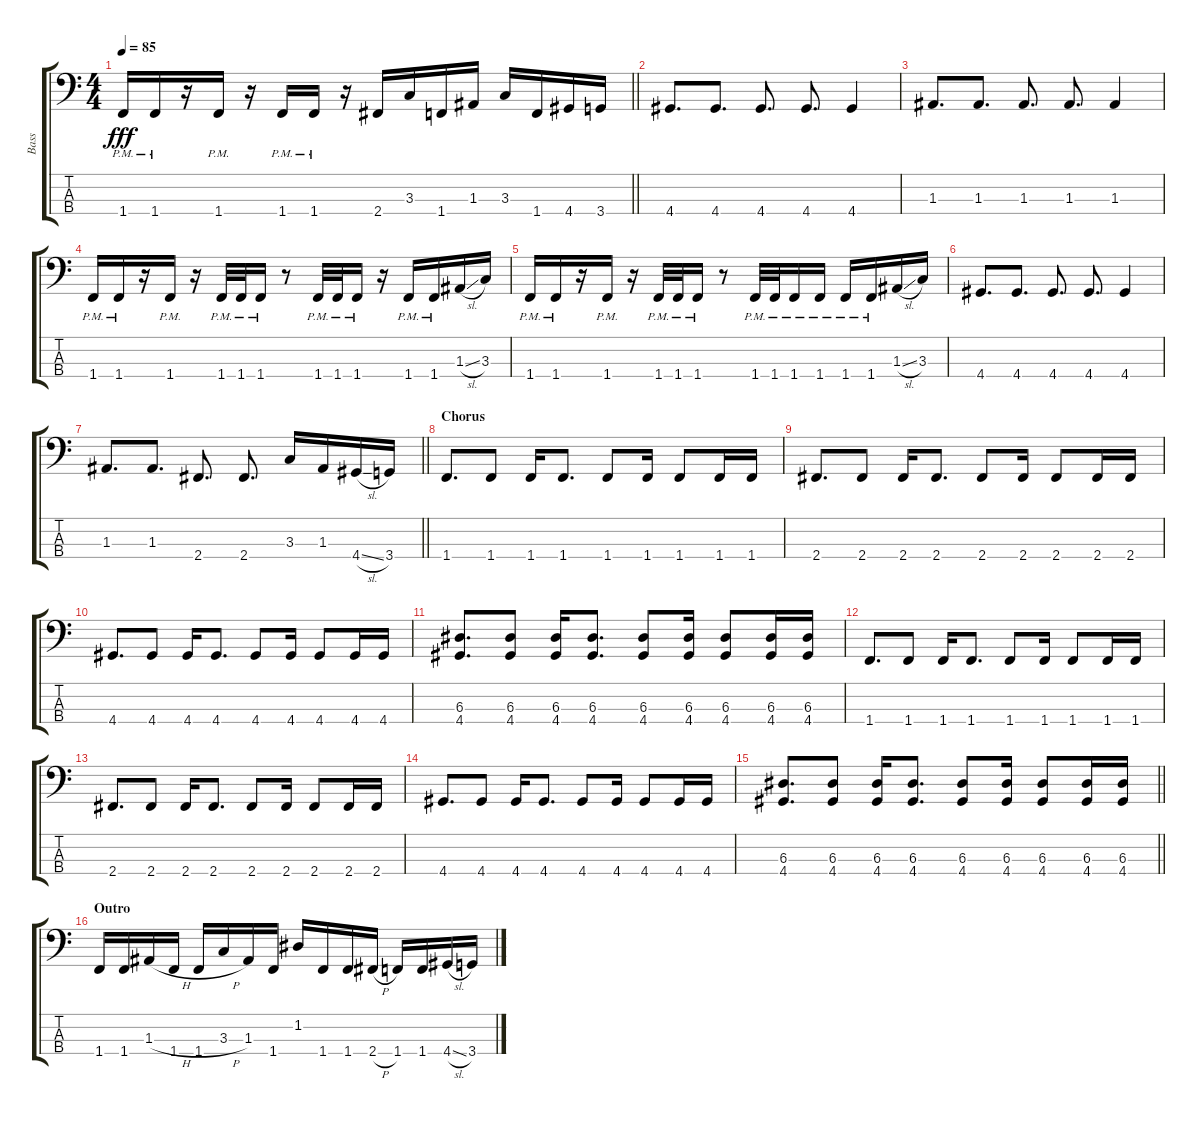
\track ("Bass" "Bass") {instrument electricbasspick}
\staff {score tabs}
\tuning (G2 D2 A1 E1) {hide}
\ts (4 4)
\tempo 85
\clef f4
\barLineRight lightlight
\ks c
1.4{pm}.16{dy fff} 1.4{pm}.16 r.16 1.4{pm}.16 r.16 1.4{pm}.16 1.4{pm}.16 r.16 2.4.16 3.3.16 1.4.16 1.3.16 3.3.16 1.4.16 4.4.16 3.4.16 |
\section ("" " ")
4.4.8{d} 4.4.8{d} 4.4.8{d} 4.4.8{d} 4.4.4 |
1.3.8{d} 1.3.8{d} 1.3.8{d} 1.3.8{d} 1.3.4 |
1.4{pm}.16 1.4{pm}.16 r.16 1.4{pm}.16 r.16 1.4{pm}.32 1.4{pm}.32 1.4{pm}.16 r.8 1.4{pm}.32 1.4{pm}.32 1.4{pm}.16 r.16 1.4{pm}.16 1.4{pm}.16 1.3{sl}.16 3.3.16 |
1.4{pm}.16 1.4{pm}.16 r.16 1.4{pm}.16 r.16 1.4{pm}.32 1.4{pm}.32 1.4{pm}.16 r.8 1.4{pm}.32 1.4{pm}.32 1.4{pm}.16 1.4{pm}.16 1.4{pm}.16 1.4{pm}.16 1.3{sl}.16 3.3.16 |
4.4.8{d} 4.4.8{d} 4.4.8{d} 4.4.8{d} 4.4.4 |
\barLineRight lightlight
1.3.8{d} 1.3.8{d} 2.4.8{d} 2.4.8{d} 3.3.16 1.3.16 4.4{sl}.16 3.4.16 |
\section ("" "Chorus")
1.4.8{d} 1.4.8 1.4.16 1.4.8{d} 1.4.8 1.4.16 1.4.8 1.4.16 1.4.16 |
2.4.8{d} 2.4.8 2.4.16 2.4.8{d} 2.4.8 2.4.16 2.4.8 2.4.16 2.4.16 |
4.4.8{d} 4.4.8 4.4.16 4.4.8{d} 4.4.8 4.4.16 4.4.8 4.4.16 4.4.16 |
(6.3 4.4).8{d} (6.3 4.4).8 (6.3 4.4).16 (6.3 4.4).8{d} (6.3 4.4).8 (6.3 4.4).16 (6.3 4.4).8 (6.3 4.4).16 (6.3 4.4).16 |
1.4.8{d} 1.4.8 1.4.16 1.4.8{d} 1.4.8 1.4.16 1.4.8 1.4.16 1.4.16 |
2.4.8{d} 2.4.8 2.4.16 2.4.8{d} 2.4.8 2.4.16 2.4.8 2.4.16 2.4.16 |
4.4.8{d} 4.4.8 4.4.16 4.4.8{d} 4.4.8 4.4.16 4.4.8 4.4.16 4.4.16 |
\barLineRight lightlight
(6.3 4.4).8{d} (6.3 4.4).8 (6.3 4.4).16 (6.3 4.4).8{d} (6.3 4.4).8 (6.3 4.4).16 (6.3 4.4).8 (6.3 4.4).16 (6.3 4.4).16 |
\section ("" "Outro")
1.4.16 1.4.16 1.3{h}.16 1.4.16 1.4.16 3.3{h}.16 1.3.16 1.4.16 1.2.16 1.4.16 1.4.16 2.4{h}.16 1.4.16 1.4.16 4.4{sl}.16 3.4.16
